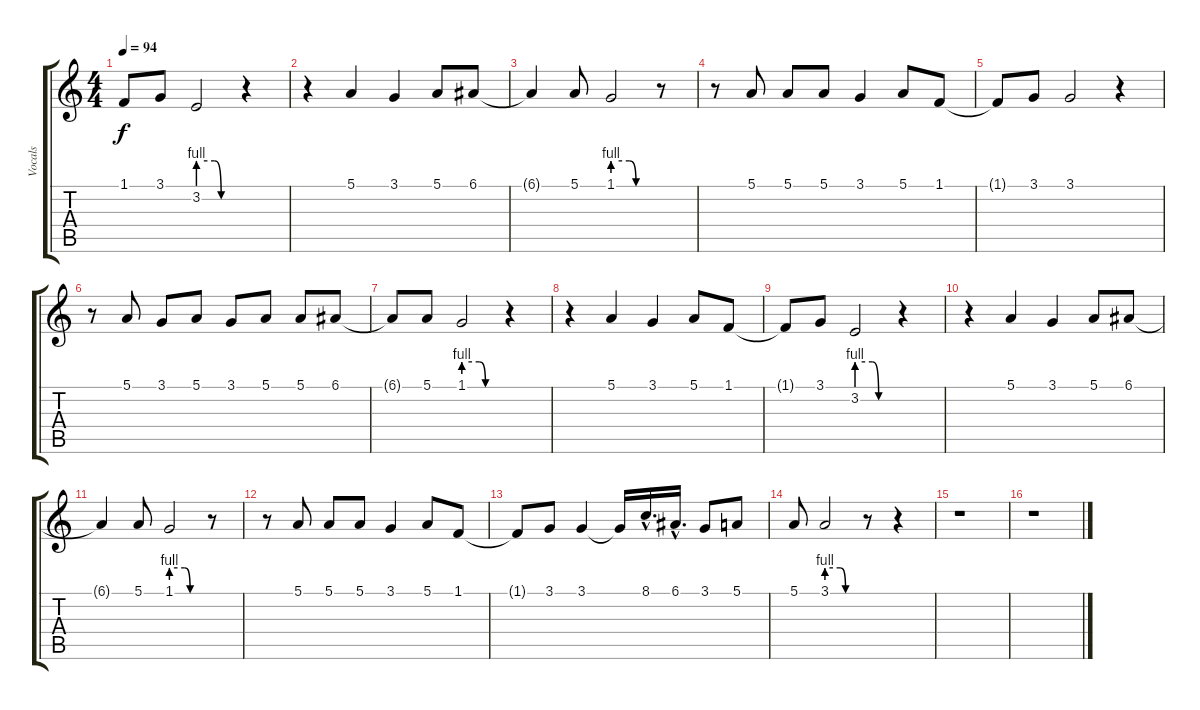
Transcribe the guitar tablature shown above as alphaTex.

\track ("Vocals" "Vocals") {instrument violin}
\staff {score tabs}
\tuning (E4 B3 G3 D3 A2 D2) {hide}
\ts (4 4)
\tempo 94
\clef g2
\ks c
1.1{t}.8{dy f} 3.1.8 3.2{be (custom 0 4 25 4 35 0 60 0)}.2 r.4 |
r.4 5.1.4 3.1.4 5.1.8 6.1.8 |
6.1{t}.4 5.1.8 1.1{be (custom 0 4 25 4 35 0 60 0)}.2 r.8 |
r.8 5.1.8 5.1.8 5.1.8 3.1.4 5.1.8 1.1.8 |
1.1{t}.8 3.1.8 3.1.2 r.4 |
r.8 5.1.8 3.1.8 5.1.8 3.1.8 5.1.8 5.1.8 6.1.8 |
6.1{t}.8 5.1.8 1.1{be (custom 0 4 25 4 35 0 60 0)}.2 r.4 |
r.4 5.1.4 3.1.4 5.1.8 1.1.8 |
1.1{t}.8 3.1.8 3.2{be (custom 0 4 25 4 35 0 60 0)}.2 r.4 |
r.4 5.1.4 3.1.4 5.1.8 6.1.8 |
6.1{t}.4 5.1.8 1.1{be (custom 0 4 25 4 35 0 60 0)}.2 r.8 |
r.8 5.1.8 5.1.8 5.1.8 3.1.4 5.1.8 1.1.8 |
1.1{t}.8 3.1.8 3.1.4 3.1{t}.16 8.1{hac}.16{d} 6.1{hac}.16{d} 3.1.8 5.1.8 |
5.1.8 3.1{be (custom 0 4 25 4 35 0 60 0)}.2 r.8 r.4 |
r.1 |
r.1
